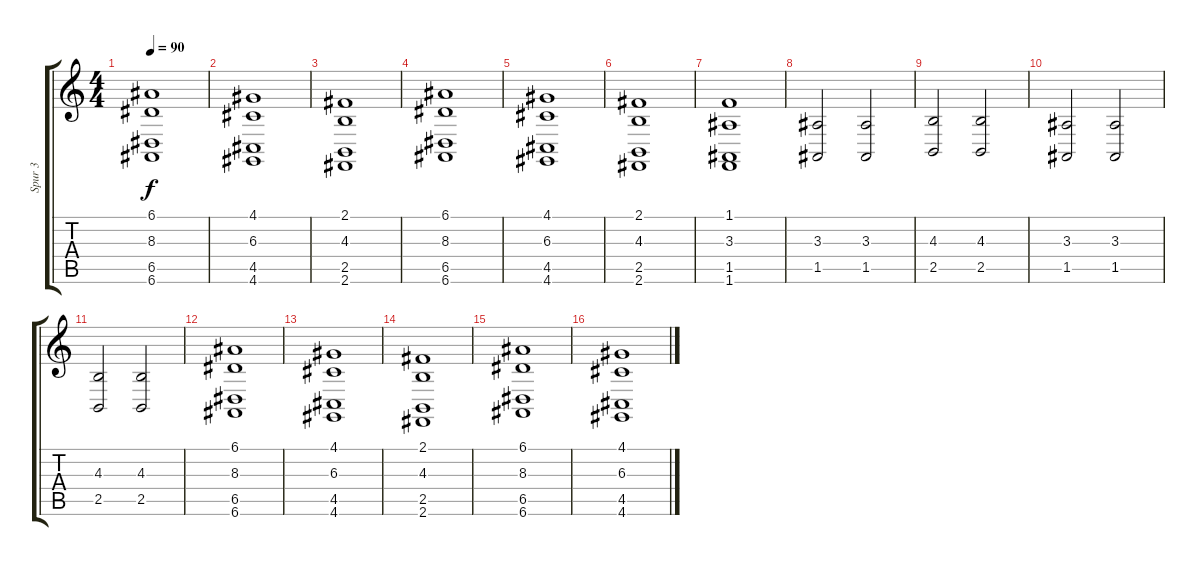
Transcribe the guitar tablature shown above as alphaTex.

\track ("Spur 3" "Spur 3") {instrument tubularbells}
\staff {score tabs}
\tuning (E4 B3 G3 D3 A2 E2) {hide}
\ts (4 4)
\tempo 90
\clef g2
\ks c
(6.1 8.3 6.5 6.6).1{dy f instrument tubularbells} |
(4.1 6.3 4.5 4.6).1 |
(2.1 4.3 2.5 2.6).1 |
(6.1 8.3 6.5 6.6).1 |
(4.1 6.3 4.5 4.6).1 |
(2.1 4.3 2.5 2.6).1 |
(1.1 3.3 1.5 1.6).1 |
(3.3 1.5).2 (3.3 1.5).2 |
(4.3 2.5).2 (4.3 2.5).2 |
(3.3 1.5).2 (3.3 1.5).2 |
(4.3 2.5).2 (4.3 2.5).2 |
(6.1 8.3 6.5 6.6).1 |
(4.1 6.3 4.5 4.6).1 |
(2.1 4.3 2.5 2.6).1 |
(6.1 8.3 6.5 6.6).1 |
(4.1 6.3 4.5 4.6).1
